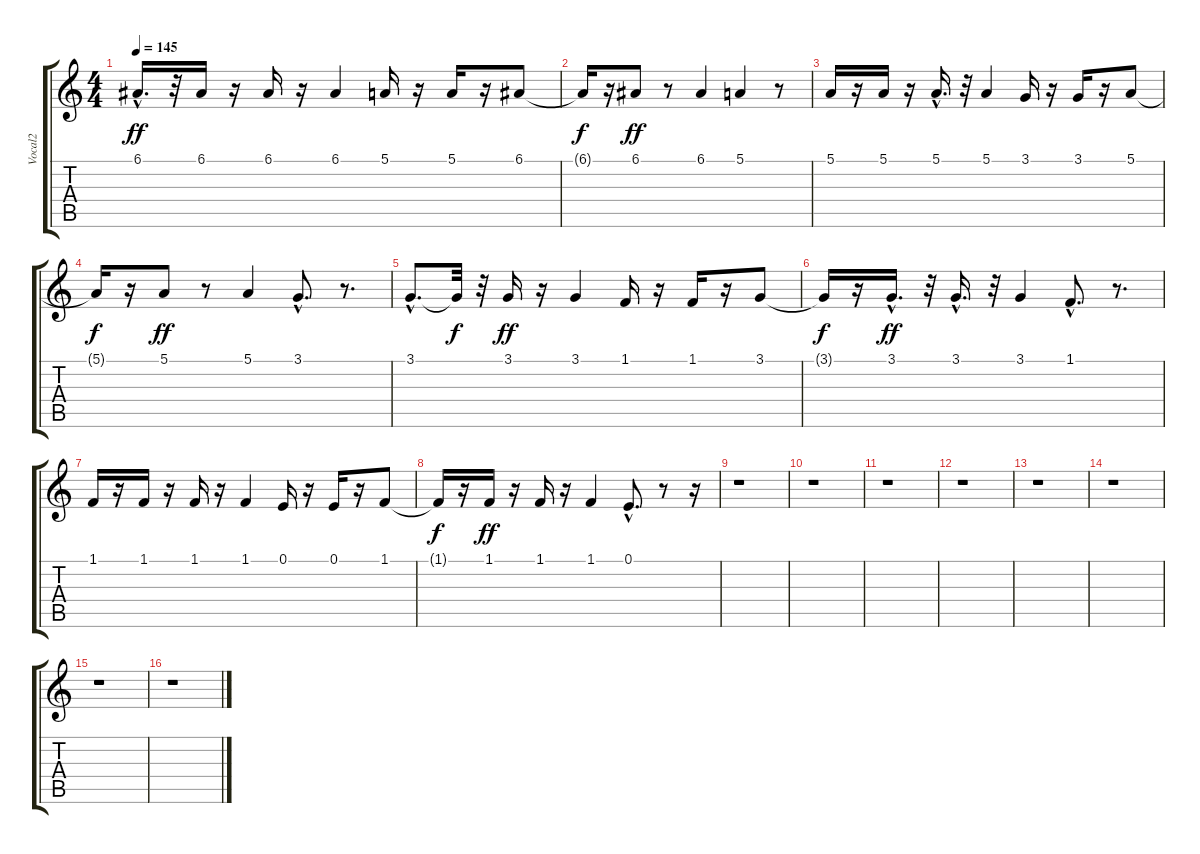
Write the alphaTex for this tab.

\track ("Vocal2" "Vocal2") {instrument altosax}
\staff {score tabs}
\tuning (E4 B3 G3 D3 A2 E2) {hide}
\ts (4 4)
\tempo 145
\clef g2
\ks c
6.1{hac}.16{d dy ff volume 11} r.32 6.1.16 r.16 6.1.16 r.16 6.1.4{volume 11} 5.1.16 r.16 5.1.16 r.16 6.1.8 |
6.1{t}.16{dy f} r.16 6.1.8{dy ff} r.8 6.1.4 5.1.4 r.8 |
5.1.16 r.16 5.1.16 r.16 5.1{hac}.16{d} r.32 5.1.4 3.1.16 r.16 3.1.16 r.16 5.1.8 |
5.1{t}.16{dy f} r.16 5.1.8{dy ff} r.8 5.1.4 3.1{hac}.8{d} r.8{d} |
3.1{hac}.8{d} 3.1{t}.32{dy f} r.32 3.1.16{dy ff} r.16 3.1.4 1.1.16 r.16 1.1.16 r.16 3.1.8 |
3.1{t}.16{dy f} r.16 3.1{hac}.16{d dy ff} r.32 3.1{hac}.16{d} r.32 3.1.4 1.1{hac}.8{d} r.8{d} |
1.1.16 r.16 1.1.16 r.16 1.1.16 r.16 1.1.4 0.1.16 r.16 0.1.16 r.16 1.1.8 |
1.1{t}.16{dy f} r.16 1.1.16{dy ff} r.16 1.1.16 r.16 1.1.4 0.1{hac}.8{d} r.8 r.16 |
r.1 |
r.1 |
r.1 |
r.1 |
r.1 |
r.1 |
r.1 |
r.1
